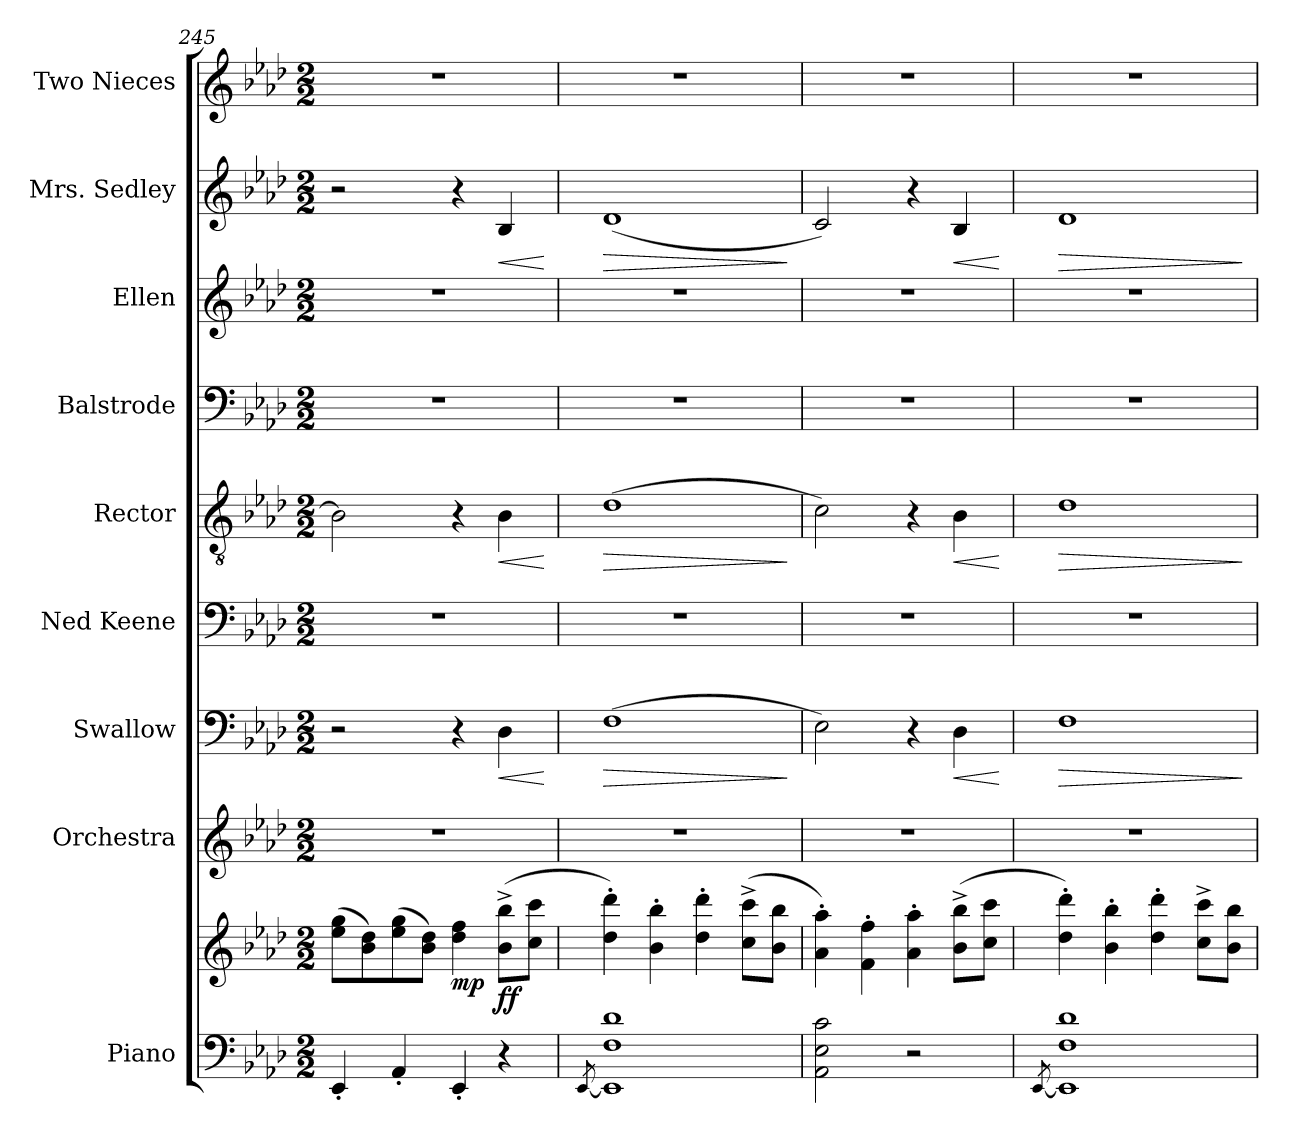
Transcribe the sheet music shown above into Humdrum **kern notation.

**kern	**kern	**dynam	**kern	**kern	**dynam	**kern	**kern	**dynam	**kern	**kern	**kern	**dynam	**kern
*part9	*part9	*part9	*part8	*part7	*part7	*part6	*part5	*part5	*part4	*part3	*part2	*part2	*part1
*staff10	*staff9	*staff9/10	*staff8	*staff7	*staff7	*staff6	*staff5	*staff5	*staff4	*staff3	*staff2	*staff2	*staff1
*I"Piano	*	*	*I"Orchestra	*I"Swallow	*	*I"Ned Keene	*I"Rector	*	*I"Balstrode	*I"Ellen	*I"Mrs. Sedley	*	*I"Two Nieces
*I'Pno.	*	*	*I'Orch.	*I'S.	*	*I'K.	*I'R.	*	*I'B.	*I'E.	*I'Mrs. S.	*	*I'2 N.
*clefF4	*clefG2	*	*clefG2	*clefF4	*	*clefF4	*clefGv2	*	*clefF4	*clefG2	*clefG2	*	*clefG2
*k[b-e-a-d-]	*k[b-e-a-d-]	*	*k[b-e-a-d-]	*k[b-e-a-d-]	*	*k[b-e-a-d-]	*k[b-e-a-d-]	*	*k[b-e-a-d-]	*k[b-e-a-d-]	*k[b-e-a-d-]	*	*k[b-e-a-d-]
*M2/2	*M2/2	*	*M2/2	*M2/2	*	*M2/2	*M2/2	*	*M2/2	*M2/2	*M2/2	*	*M2/2
=245	=245	=245	=245	=245	=245	=245	=245	=245	=245	=245	=245	=245	=245
4EE-'/	(>8ee-\ 8gg\L	.	1r	2r	.	1r	2B-\]	.	1r	1r	2r	.	1r
.	8b-\ 8dd-\)	.	.	.	.	.	.	.	.	.	.	.	.
4AA-'/	(>8ee-\ 8gg\	.	.	.	.	.	.	.	.	.	.	.	.
.	8b-\ 8dd-\J)	.	.	.	.	.	.	.	.	.	.	.	.
!	!	!LO:DY:b	!	!	!	!	!	!	!	!	!	!	!
4EE-'/	4dd-\ 4ff\	mp	.	4r	.	.	4r	.	.	.	4r	.	.
!	!	!LO:DY:b	!	!	!LO:HP:b	!	!	!LO:HP:b	!	!	!	!LO:HP:b	!
4r	(>8b-\^ 8bb-\^L	ff	.	4D-\	<	.	4B-\	<	.	.	4B-/	<	.
.	8cc\ 8ccc\J	.	.	.	.	.	.	.	.	.	.	.	.
.	.	.	.	.	[	.	.	[	.	.	.	[	.
=246	=246	=246	=246	=246	=246	=246	=246	=246	=246	=246	=246	=246	=246
[8qEE-/	.	.	.	.	.	.	.	.	.	.	.	.	.
!	!	!	!	!	!LO:HP:b	!	!	!LO:HP:b	!	!	!	!LO:HP:b	!
1EE-] 1F 1d-	4dd-\' 4ddd-\')	.	1r	(>1F	>	1r	(>1d-	>	1r	1r	(<1d-	>	1r
.	4b-\' 4bb-\'	.	.	.	.	.	.	.	.	.	.	.	.
.	4dd-\' 4ddd-\'	.	.	.	.	.	.	.	.	.	.	.	.
.	(>8cc\^ 8ccc\^L	.	.	.	.	.	.	.	.	.	.	.	.
.	8b-\ 8bb-\J	.	.	.	.	.	.	.	.	.	.	.	.
.	.	.	.	.	]	.	.	]	.	.	.	]	.
=247	=247	=247	=247	=247	=247	=247	=247	=247	=247	=247	=247	=247	=247
2AA-\ 2E-\ 2c\	4a-\' 4aa-\')	.	1r	2E-\)	.	1r	2c\)	.	1r	1r	2c/)	.	1r
.	4f\' 4ff\'	.	.	.	.	.	.	.	.	.	.	.	.
2r	4a-\' 4aa-\'	.	.	4r	.	.	4r	.	.	.	4r	.	.
!	!	!	!	!	!LO:HP:b	!	!	!LO:HP:b	!	!	!	!LO:HP:b	!
.	(>8b-\^ 8bb-\^L	.	.	4D-\	<	.	4B-\	<	.	.	4B-/	<	.
.	8cc\ 8ccc\J	.	.	.	.	.	.	.	.	.	.	.	.
.	.	.	.	.	[	.	.	[	.	.	.	[	.
!!LO:PB:g=z
=248	=248	=248	=248	=248	=248	=248	=248	=248	=248	=248	=248	=248	=248
[8qEE-/	.	.	.	.	.	.	.	.	.	.	.	.	.
!	!	!	!	!	!LO:HP:b	!	!	!LO:HP:b	!	!	!	!LO:HP:b	!
1EE-] 1F 1d-	4dd-\' 4ddd-\')	.	1r	1F	>	1r	1d-	>	1r	1r	1d-	>	1r
.	4b-\' 4bb-\'	.	.	.	.	.	.	.	.	.	.	.	.
.	4dd-\' 4ddd-\'	.	.	.	.	.	.	.	.	.	.	.	.
.	8cc\^ 8ccc\^L	.	.	.	.	.	.	.	.	.	.	.	.
.	8b-\ 8bb-\J	.	.	.	.	.	.	.	.	.	.	.	.
.	.	.	.	.	]	.	.	]	.	.	.	]	.
=	=	=	=	=	=	=	=	=	=	=	=	=	=
*-	*-	*-	*-	*-	*-	*-	*-	*-	*-	*-	*-	*-	*-
